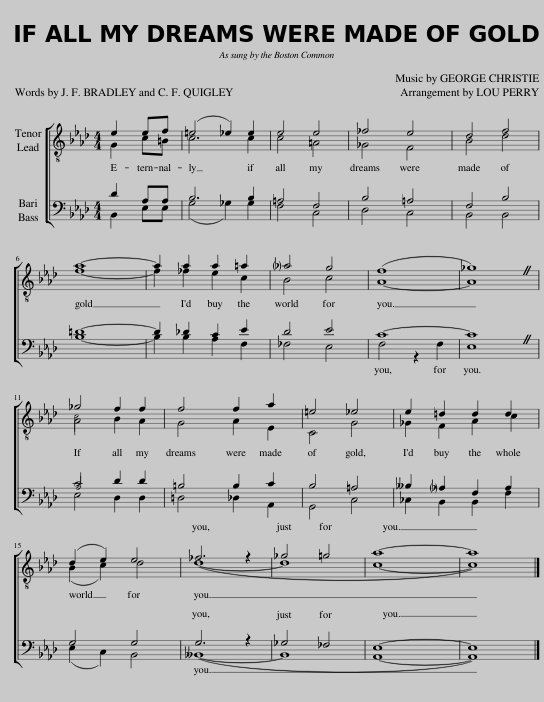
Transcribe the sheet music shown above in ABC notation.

X:1
%%score [ ( 1 2 3 ) ( 4 5 6 ) ]
L:1/8
M:4/4
I:linebreak $
K:Ab
V:1 treble-8
V:2 treble-8
V:3 treble-8
V:4 bass
V:5 bass
V:6 bass
V:1
 e2 ef | (=e4 _e2) e2 | e4 e4 | _f4 e4 | d4 f4 |$ %5
 a8- | a2 a2 a2 =a2 | !courtesy!_a4 g4 | (f8 | _g8) |$ %10
 _g4 f2 f2 | f4 f2 a2 | =e4 _e4 | e2 =d2 d2 d2 |$ (d2 e2) e4 | %15
 _f6 z2 | _g4 =g4 | a8- | a8 |] %19
V:2
 G2 c=B | c6 c2 | c4 =A4 | _G4 F4 | B4 d4 |$ %5
 f8- | f2 _f2 e2 c2 | B4 c4 | A8- | A8 |$ %10
 A4 B2 A2 | G4 A2 E2 | C4 G4 | _G2 F2 A2 c2 |$ (B2 c2) d4 | %15
 (d8- | d8 | c8- | c8) |] %19
V:3
 x4 | x8 | x8 | x8 | x8 |$ %5
 x8 | x8 | x8 | x8 | x8 |$ %10
 c4 x4 | x8 | x8 | x8 |$ x8 | %15
 x8 | x8 | x8 | x8 |] %19
V:4
 D2 A,A, | B,6 B,2 | =A,4 F,4 | B,4 =A,4 | F,4 B,4 |$ %5
 =D8- | D2 _D2 C2 E2 | D4 E4 | C8- | C8 |$ %10
 C4 D2 D2 | =B,4 B,2 C2 | B,4 =A,4 | __B,2 !courtesy!_A,2 F,2 A,2 |$ G,4 G,4 | %15
 G,6 z2 | _G,4 _F,4 | E,8- | E,8 |] %19
V:5
 B,,2 E,E, | (G,4 _G,2) G,2 | F,4 C,4 | D,4 C,4 | B,,4 B,,4 |$ %5
 B,8- | B,2 B,2 A,2 F,2 | _F,4 E,4 | F,4 z2 F,2 | E,8 |$ %10
 E,4 D,2 D,2 | =D,4 _D,2 A,,2 | G,,4 C,4 | _C,2 B,,2 B,,2 F,2 |$ (E,2 C,2) B,,4 | %15
 (__B,,8- | B,,8 | A,,8- | A,,8) |] %19
V:6
 x4 | x8 | x8 | x8 | x8 |$ %5
 x8 | x8 | x8 | x8 | x8 |$ %10
 A,4 x4 | x8 | x8 | x8 |$ x8 | %15
 x8 | x8 | x8 | x8 |] %19
